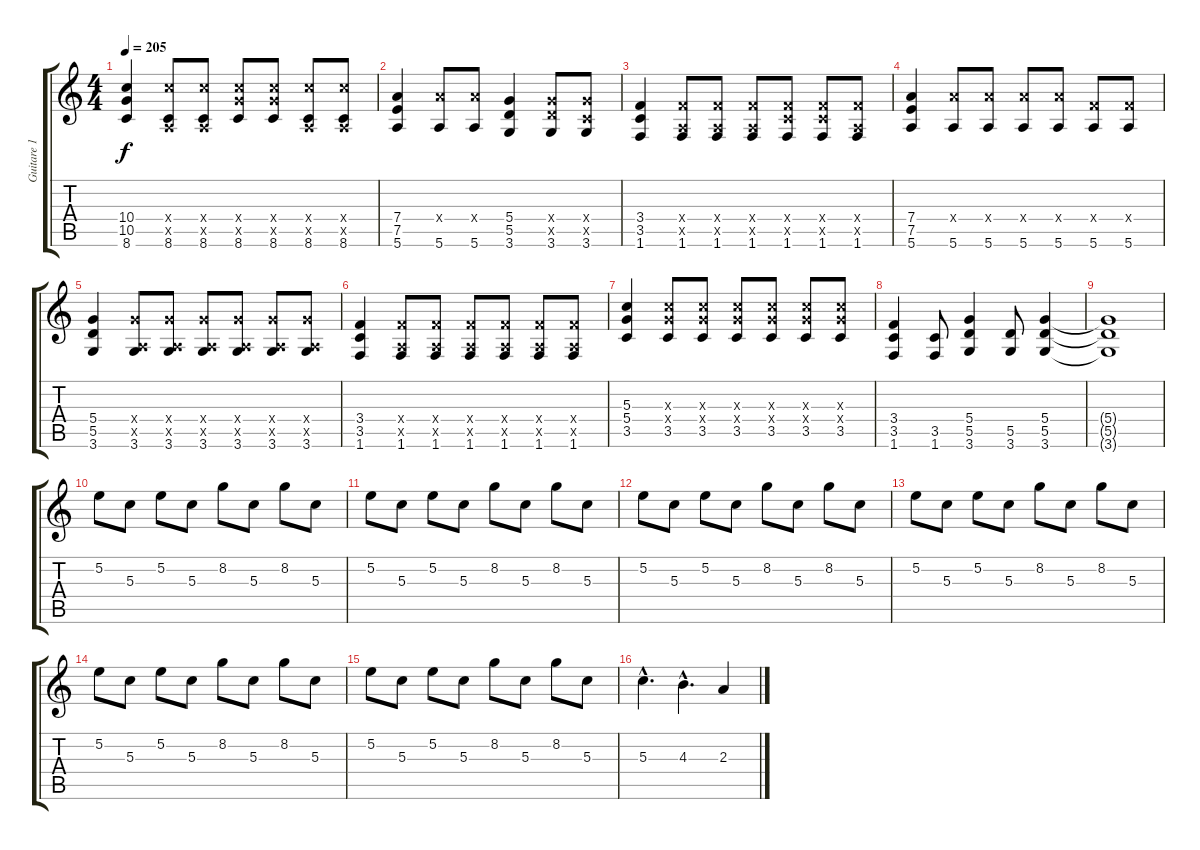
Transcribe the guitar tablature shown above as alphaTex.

\track ("Guitare 1" "Guitare 1") {instrument distortionguitar}
\staff {score tabs}
\tuning (E4 B3 G3 D3 A2 E2) {hide}
\ts (4 4)
\tempo 205
\clef g2
\ks c
(10.4{t} 10.5{t} 8.6{t}).4{dy f} (10.4{x} 0.5{x} 8.6).8 (10.4{x} 0.5{x} 8.6).8 (10.4{x} 10.5{x} 8.6).8 (10.4{x} 10.5{x} 8.6).8 (10.4{x} 0.5{x} 8.6).8 (10.4{x} 0.5{x} 8.6).8 |
(7.4 7.5 5.6).4 (7.4{x} 5.6).8 (7.4{x} 5.6).8 (5.4 5.5 3.6).4 (5.4{x} 5.5{x} 3.6).8 (5.4{x} 3.5{x} 3.6).8 |
(3.4 3.5 1.6).4 (3.4{x} 0.5{x} 1.6).8 (3.4{x} 0.5{x} 1.6).8 (3.4{x} 0.5{x} 1.6).8 (3.4{x} 3.5{x} 1.6).8 (3.4{x} 3.5{x} 1.6).8 (3.4{x} 0.5{x} 1.6).8 |
(7.4 7.5 5.6).4 (7.4{x} 5.6).8 (7.4{x} 5.6).8 (7.4{x} 5.6).8 (7.4{x} 5.6).8 (3.4{x} 5.6).8 (3.4{x} 5.6).8 |
(5.4 5.5 3.6).4 (5.4{x} 0.5{x} 3.6).8 (5.4{x} 0.5{x} 3.6).8 (5.4{x} 0.5{x} 3.6).8 (5.4{x} 0.5{x} 3.6).8 (5.4{x} 0.5{x} 3.6).8 (5.4{x} 0.5{x} 3.6).8 |
(3.4 3.5 1.6).4 (3.4{x} 0.5{x} 1.6).8 (3.4{x} 0.5{x} 1.6).8 (3.4{x} 0.5{x} 1.6).8 (3.4{x} 0.5{x} 1.6).8 (3.4{x} 0.5{x} 1.6).8 (3.4{x} 0.5{x} 1.6).8 |
(5.3 5.4 3.5).4 (0.3{x} 10.4{x} 3.5).8 (0.3{x} 10.4{x} 3.5).8 (0.3{x} 10.4{x} 3.5).8 (0.3{x} 10.4{x} 3.5).8 (0.3{x} 10.4{x} 3.5).8 (0.3{x} 10.4{x} 3.5).8 |
(3.4 3.5 1.6).4 (3.5 1.6).8 (5.4 5.5 3.6).4 (5.5 3.6).8 (5.4 5.5 3.6).4 |
(5.4{t} 5.5{t} 3.6{t}).1 |
5.2.8 5.3.8 5.2.8 5.3.8 8.2.8 5.3.8 8.2.8 5.3.8 |
5.2.8 5.3.8 5.2.8 5.3.8 8.2.8 5.3.8 8.2.8 5.3.8 |
5.2.8 5.3.8 5.2.8 5.3.8 8.2.8 5.3.8 8.2.8 5.3.8 |
5.2.8 5.3.8 5.2.8 5.3.8 8.2.8 5.3.8 8.2.8 5.3.8 |
5.2.8 5.3.8 5.2.8 5.3.8 8.2.8 5.3.8 8.2.8 5.3.8 |
5.2.8 5.3.8 5.2.8 5.3.8 8.2.8 5.3.8 8.2.8 5.3.8 |
5.3{hac}.4{d} 4.3{hac}.4{d} 2.3.4
